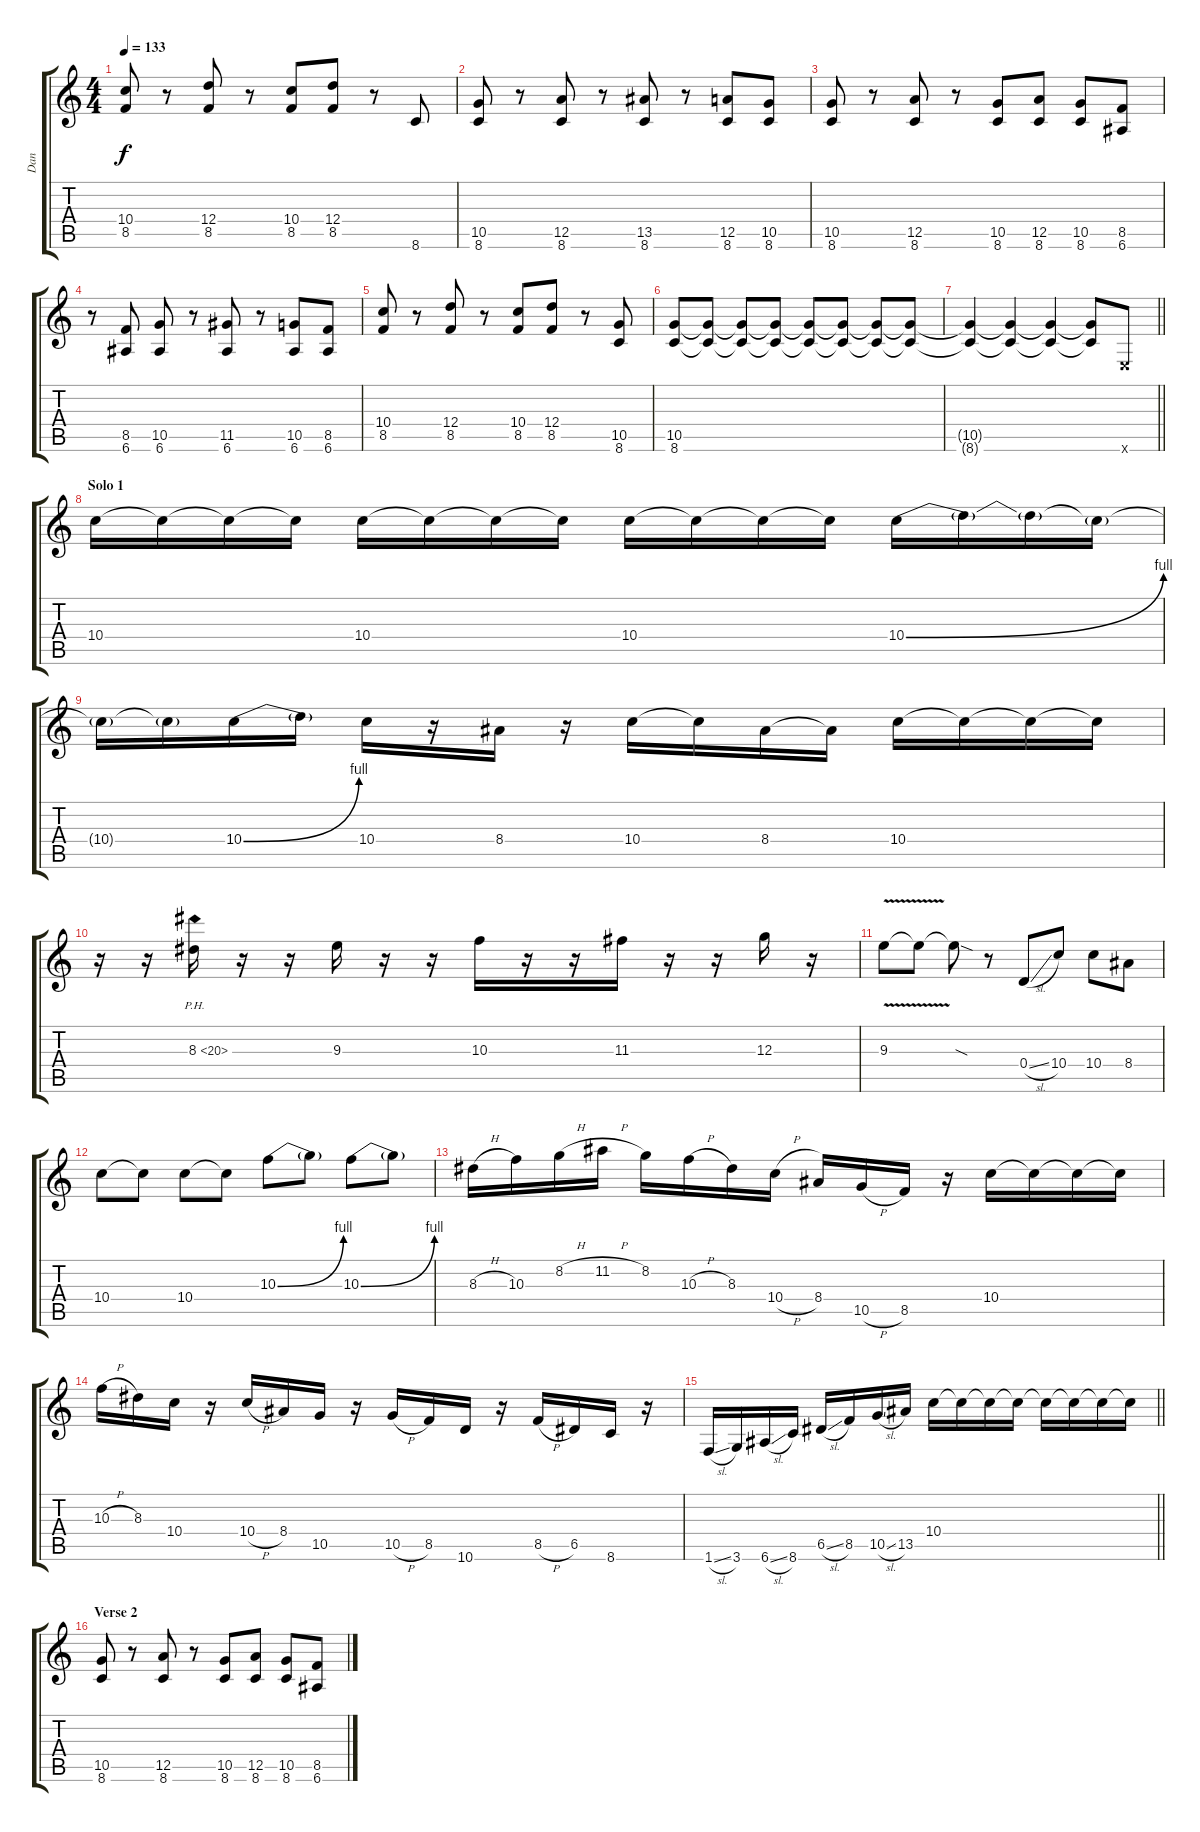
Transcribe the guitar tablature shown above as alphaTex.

\track ("Dan" "Dan") {instrument distortionguitar}
\staff {score tabs}
\tuning (E4 B3 G3 D3 A2 E2) {hide}
\ts (4 4)
\tempo 133
\clef g2
\ks c
(10.4 8.5).8{dy f} r.8 (12.4 8.5).8 r.8 (10.4 8.5).8 (12.4 8.5).8 r.8 8.6.8 |
(10.5 8.6).8 r.8 (12.5 8.6).8 r.8 (13.5 8.6).8 r.8 (12.5 8.6).8 (10.5 8.6).8 |
(10.5 8.6).8 r.8 (12.5 8.6).8 r.8 (10.5 8.6).8 (12.5 8.6).8 (10.5 8.6).8 (8.5 6.6).8 |
r.8 (8.5 6.6).8 (10.5 6.6).8 r.8 (11.5 6.6).8 r.8 (10.5 6.6).8 (8.5 6.6).8 |
(10.4 8.5).8 r.8 (12.4 8.5).8 r.8 (10.4 8.5).8 (12.4 8.5).8 r.8 (10.5 8.6).8 |
(10.5 8.6).8 (10.5{t} 8.6{t}).8 (10.5{t} 8.6{t}).8 (10.5{t} 8.6{t}).8 (10.5{t} 8.6{t}).8 (10.5{t} 8.6{t}).8 (10.5{t} 8.6{t}).8 (10.5{t} 8.6{t}).8 |
\barLineRight lightlight
(10.5{t} 8.6{t}).4 (10.5{t} 8.6{t}).4 (10.5{t} 8.6{t}).4 (10.5{t} 8.6{t}).8 0.6{x}.8 |
\section ("" "Solo 1")
10.4.16 10.4{t}.16 10.4{t}.16 10.4{t}.16 10.4.16 10.4{t}.16 10.4{t}.16 10.4{t}.16 10.4.16 10.4{t}.16 10.4{t}.16 10.4{t}.16 10.4{be (bend 0 0 60 4)}.16 10.4{t}.16 10.4{t}.16 10.4{t}.16 |
10.4{t}.16 10.4{t}.16 10.4{be (bend 0 0 60 4)}.16 10.4{t}.16 10.4.16 r.16 8.4.16 r.16 10.4.16 10.4{t}.16 8.4.16 8.4{t}.16 10.4.16 10.4{t}.16 10.4{t}.16 10.4{t}.16 |
r.16 r.16 8.3{ph 12}.16 r.16 r.16 9.3.16 r.16 r.16 10.3.16 r.16 r.16 11.3.16 r.16 r.16 12.3.16 r.16 |
9.3{v}.8 9.3{t}.8 9.3{sod t}.8 r.8 0.4{sl}.8 10.4.8 10.4.8 8.4.8 |
10.4.8 10.4{t}.8 10.4.8 10.4{t}.8 10.3{be (bend 0 0 60 4)}.8 10.3{t}.8 10.3{be (bend 0 0 60 4)}.8 10.3{t}.8 |
8.3{h}.16 10.3.16 8.2{h}.16 11.2{h}.16 8.2.16 10.3{h}.16 8.3.16 10.4{h}.16 8.4.16 10.5{h}.16 8.5.16 r.16 10.4.16 10.4{t}.16 10.4{t}.16 10.4{t}.16 |
10.3{h}.16 8.3.16 10.4.16 r.16 10.4{h}.16 8.4.16 10.5.16 r.16 10.5{h}.16 8.5.16 10.6.16 r.16 8.5{h}.16 6.5.16 8.6.16 r.16 |
\barLineRight lightlight
1.6{sl}.16 3.6.16 6.6{sl}.16 8.6.16 6.5{sl}.16 8.5.16 10.5{sl}.16 13.5.16 10.4.16 10.4{t}.16 10.4{t}.16 10.4{t}.16 10.4{t}.16 10.4{t}.16 10.4{t}.16 10.4{t}.16 |
\section ("" "Verse 2")
(10.5 8.6).8 r.8 (12.5 8.6).8 r.8 (10.5 8.6).8 (12.5 8.6).8 (10.5 8.6).8 (8.5 6.6).8
